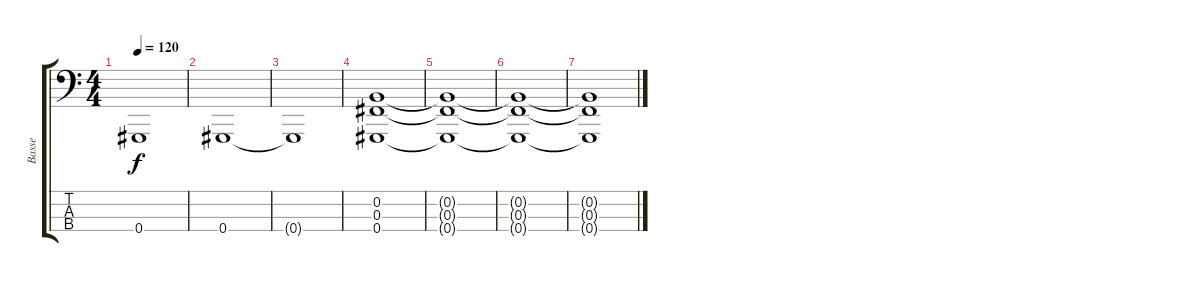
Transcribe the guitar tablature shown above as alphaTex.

\track ("Basse" "Basse") {instrument distortionguitar}
\staff {score tabs}
\tuning (E2 B1 Gb1 Ab0) {hide}
\ts (4 4)
\tempo 120
\clef f4
\ks c
0.4{t}.1{dy f} |
0.4.1 |
0.4{t}.1 |
(0.2 0.3 0.4).1 |
(0.2{t} 0.3{t} 0.4{t}).1 |
(0.2{t} 0.3{t} 0.4{t}).1 |
(0.2{t} 0.3{t} 0.4{t}).1
